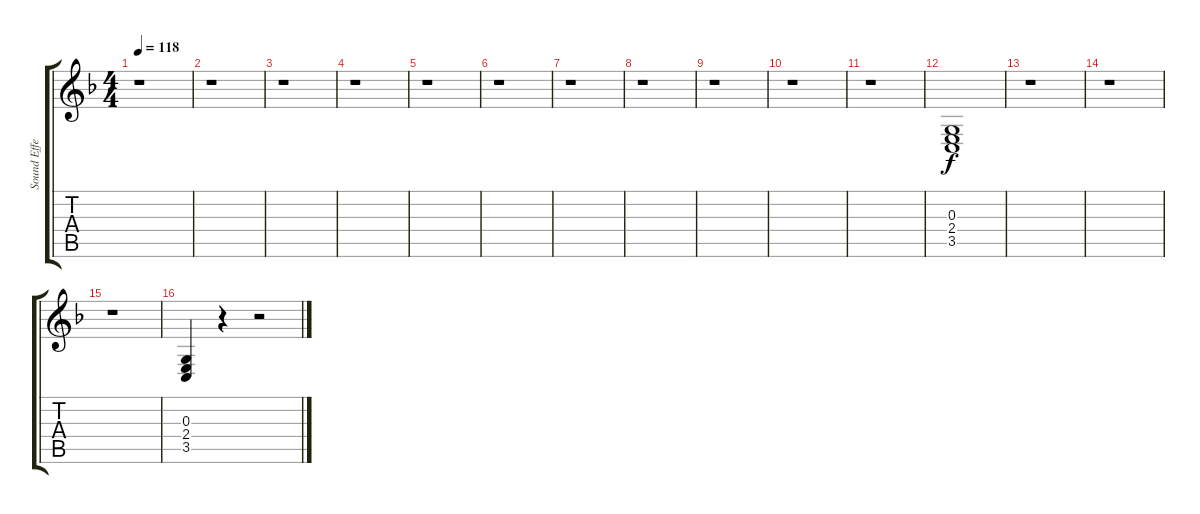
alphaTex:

\track ("Sound Effect" "Sound Effe") {instrument gunshot}
\staff {score tabs}
\tuning (E4 B3 G3 D3 A2 E2) {hide}
\ts (4 4)
\tempo 118
\clef g2
\ks f
r.1{dy f} |
r.1 |
r.1 |
r.1 |
r.1 |
r.1 |
r.1 |
r.1 |
r.1 |
r.1 |
r.1 |
(0.3 2.4 3.5).1 |
r.1 |
r.1 |
r.1 |
(0.3 2.4 3.5).4 r.4 r.2
